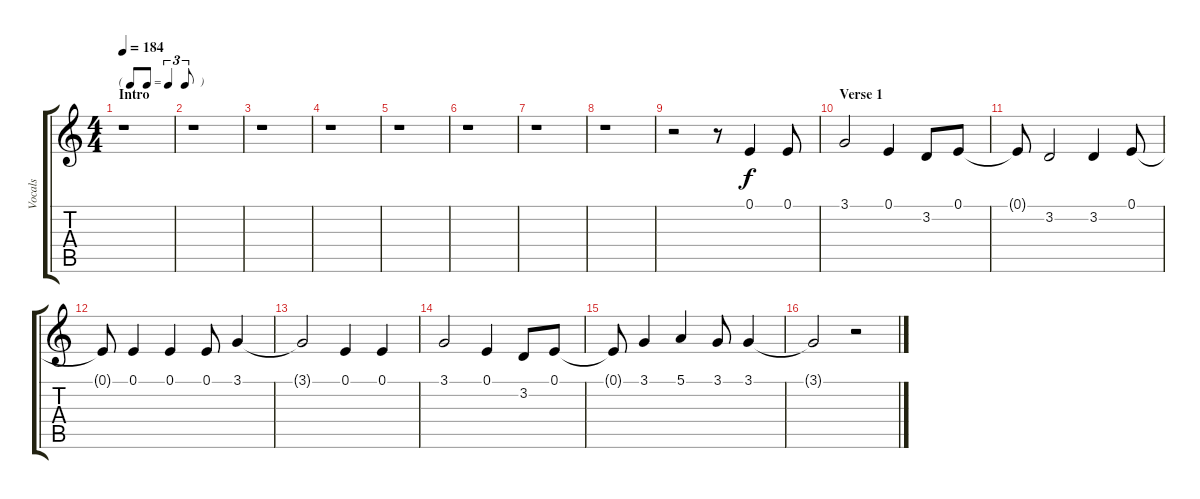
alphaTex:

\track ("Vocals" "Vocals") {instrument clarinet}
\staff {score tabs}
\tuning (E4 B3 G3 D3 A2 E2) {hide}
\ts (4 4)
\tf triplet8th
\section ("" "Intro")
\tempo 184
\clef g2
\ks c
r.1{dy f instrument clarinet} |
r.1 |
r.1 |
r.1 |
r.1 |
r.1 |
r.1 |
r.1 |
r.2 r.8 0.1.4 0.1.8 |
\section ("" "Verse 1")
3.1.2 0.1.4 3.2.8 0.1.8 |
0.1{t}.8 3.2.2 3.2.4 0.1.8 |
0.1{t}.8 0.1.4 0.1.4 0.1.8 3.1.4 |
3.1{t}.2 0.1.4 0.1.4 |
3.1.2 0.1.4 3.2.8 0.1.8 |
0.1{t}.8 3.1.4 5.1.4 3.1.8 3.1.4 |
3.1{t}.2 r.2
